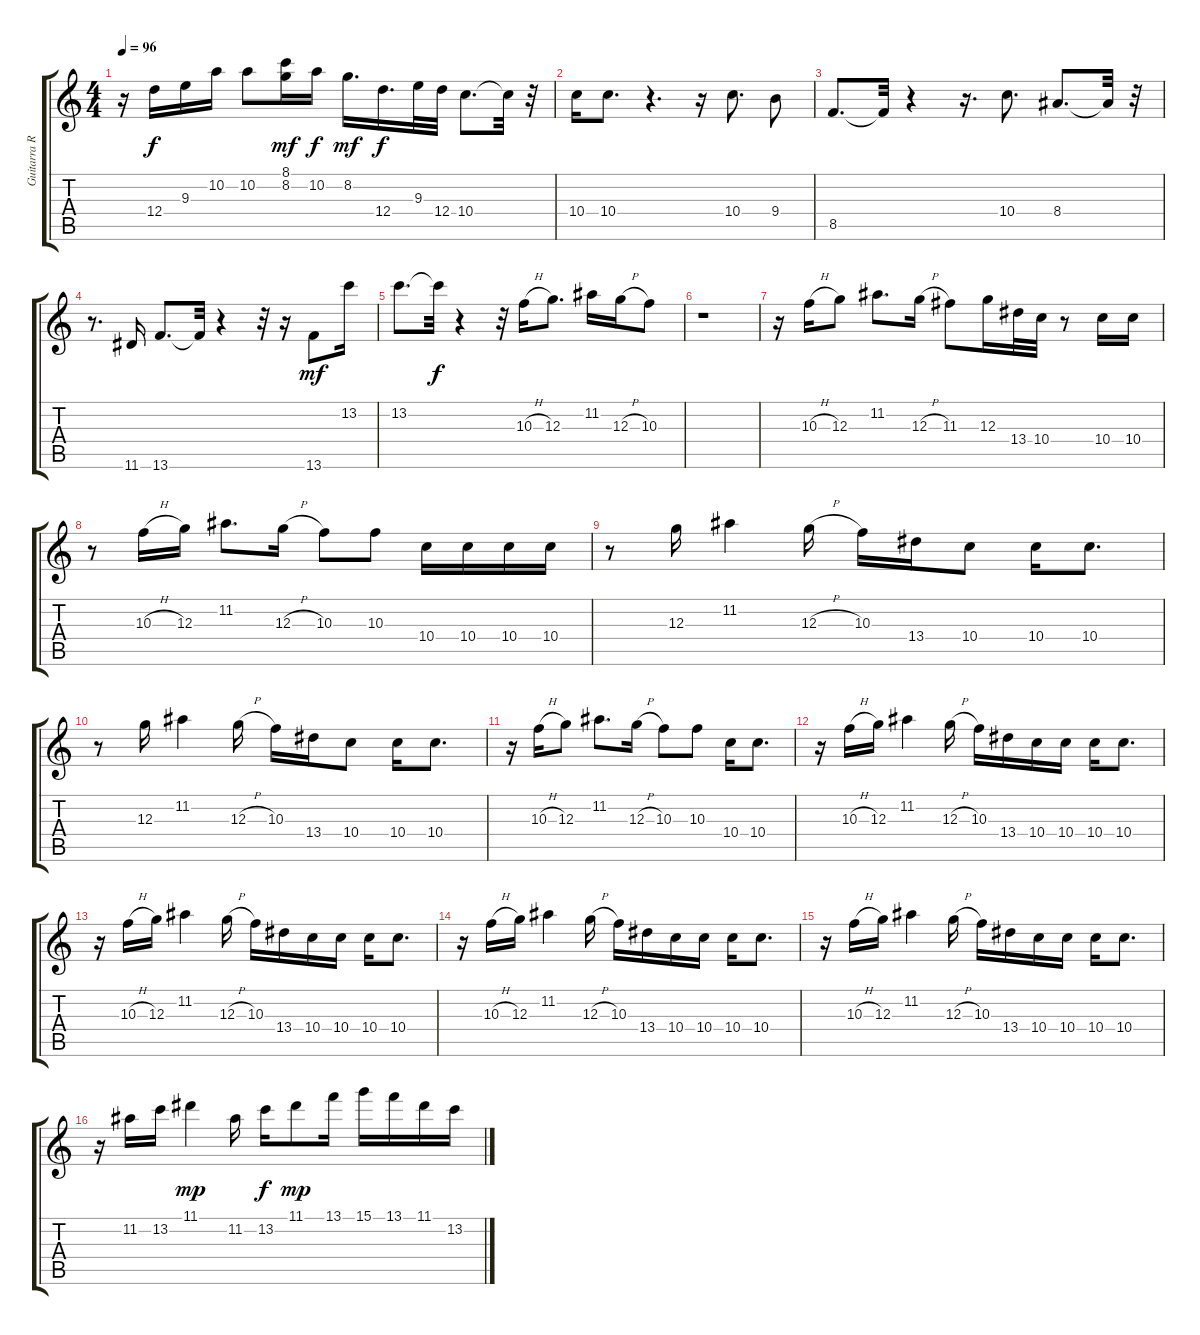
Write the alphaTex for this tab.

\track ("Guitarra Riff" "Guitarra R") {instrument overdrivenguitar}
\staff {score tabs}
\tuning (E4 B3 G3 D3 A2 E2) {hide}
\ts (4 4)
\tempo 96
\clef g2
\ks c
r.16{dy f} 12.4.16 9.3.16 10.2.16 10.2.8 (8.1 8.2).16{dy mf} 10.2.16{dy f} 8.2.16{d dy mf} 12.4.16{d dy f} 9.3.32 12.4.32 10.4.8{d} 10.4{t}.32 r.32 |
10.4.16 10.4.8{d} r.4{d} r.16 10.4.8{d} 9.4.8 |
8.5.8{d} 8.5{t}.32 r.4 r.16{d} 10.4.8{d} 8.4.8{d} 8.4{t}.32 r.32 |
r.8{d} 11.6.16 13.6.8{d} 13.6{t}.32 r.4 r.32 r.16 13.6.8{dy mf} 13.2.16 |
13.2.8{d} 13.2{t}.32{dy f} r.4 r.32 10.3{h}.16 12.3.8{d} 11.2.16 12.3{h}.16 10.3.8 |
r.1 |
r.16 10.3{h}.16 12.3.8 11.2.8{d} 12.3{h}.16 11.3.8 12.3.16 13.4.32 10.4.32 r.8 10.4.16 10.4.16 |
r.8 10.3{h}.16 12.3.16 11.2.8{d} 12.3{h}.16 10.3.8 10.3.8 10.4.16 10.4.16 10.4.16 10.4.16 |
r.8 12.3.16 11.2.4 12.3{h}.16 10.3.16 13.4.16 10.4.8 10.4.16 10.4.8{d} |
r.8 12.3.16 11.2.4 12.3{h}.16 10.3.16 13.4.16 10.4.8 10.4.16 10.4.8{d} |
r.16 10.3{h}.16 12.3.8 11.2.8{d} 12.3{h}.16 10.3.8 10.3.8 10.4.16 10.4.8{d} |
r.16 10.3{h}.16 12.3.16 11.2.4 12.3{h}.16 10.3.16 13.4.16 10.4.16 10.4.16 10.4.16 10.4.8{d} |
r.16 10.3{h}.16 12.3.16 11.2.4 12.3{h}.16 10.3.16 13.4.16 10.4.16 10.4.16 10.4.16 10.4.8{d} |
r.16 10.3{h}.16 12.3.16 11.2.4 12.3{h}.16 10.3.16 13.4.16 10.4.16 10.4.16 10.4.16 10.4.8{d} |
r.16 10.3{h}.16 12.3.16 11.2.4 12.3{h}.16 10.3.16 13.4.16 10.4.16 10.4.16 10.4.16 10.4.8{d} |
r.16 11.2.16 13.2.16 11.1.4{dy mp} 11.2.16 13.2.16{dy f} 11.1.8{dy mp} 13.1.16 15.1.16 13.1.16 11.1.16 13.2.16
